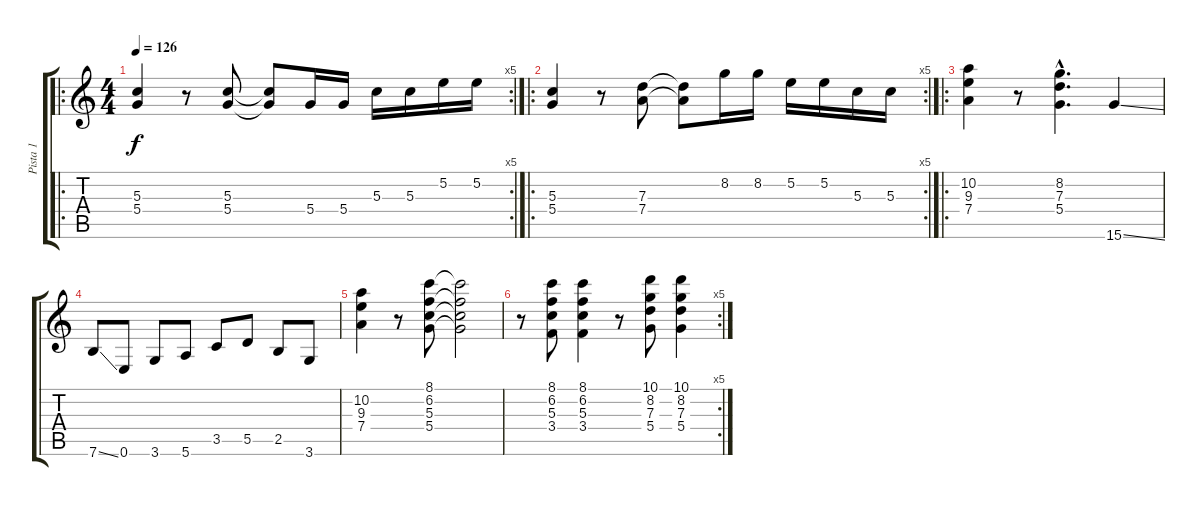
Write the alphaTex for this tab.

\track ("Pista 1" "Pista 1") {instrument overdrivenguitar}
\staff {score tabs}
\tuning (E4 B3 G3 D3 A2 E2) {hide}
\ro
\rc 5
\ts (4 4)
\tempo 126
\clef g2
\ks c
(5.3 5.4).4{dy f instrument overdrivenguitar} r.8 (5.3 5.4).8 (5.3{t} 5.4{t}).8 5.4.16 5.4.16 5.3.16 5.3.16 5.2.16 5.2.16 |
\ro
\rc 5
(5.3 5.4).4 r.8 (7.3 7.4).8 (7.3{t} 7.4{t}).8 8.2.16 8.2.16 5.2.16 5.2.16 5.3.16 5.3.16 |
\ro
(10.2 9.3 7.4).4 r.8 (8.2{hac} 7.3{hac} 5.4{hac}).4{d} 15.6{ss}.4 |
7.6{ss}.8 0.6.8 3.6.8 5.6.8 3.5.8 5.5.8 2.5.8 3.6.8 |
(10.2 9.3 7.4).4 r.8 (8.1 6.2 5.3 5.4).8 (8.1{t} 6.2{t} 5.3{t} 5.4{t}).2 |
\rc 5
r.8 (8.1 6.2 5.3 3.4).8 (8.1 6.2 5.3 3.4).4 r.8 (10.1 8.2 7.3 5.4).8 (10.1 8.2 7.3 5.4).4
